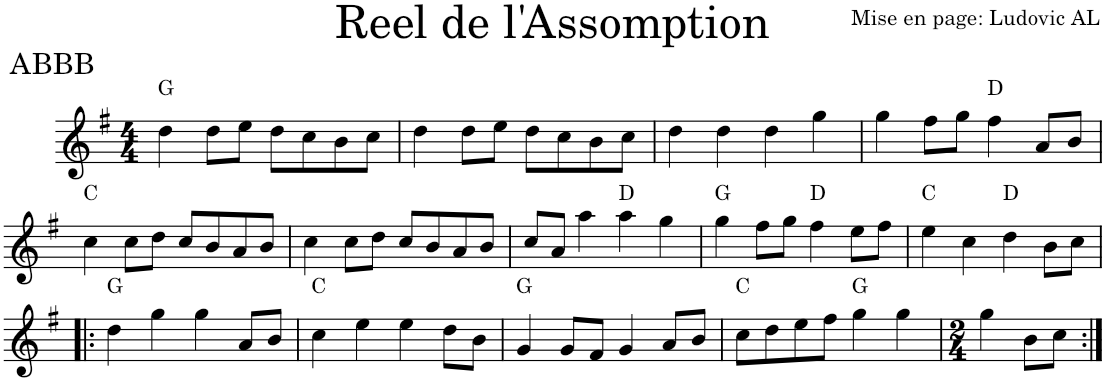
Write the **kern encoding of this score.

**kern	**harte
*part1	*part1
*staff1	*
*I"Voice	*
*I'V	*
*clefG2	*
*k[f#]	*
*M4/4	*
=1	=1
4dd\	G:maj
8dd\L	.
8ee\J	.
8dd\L	.
8cc\	.
8b\	.
8cc\J	.
=2	=2
4dd\	.
8dd\L	.
8ee\J	.
8dd\L	.
8cc\	.
8b\	.
8cc\J	.
=3	=3
4dd\	.
4dd\	.
4dd\	.
4gg\	.
=4	=4
4gg\	.
8ff#\L	.
8gg\J	.
4ff#\	D:maj
8a/L	.
8b/J	.
!!LO:LB:g=z
=5	=5
4cc\	C:maj
8cc\L	.
8dd\J	.
8cc/L	.
8b/	.
8a/	.
8b/J	.
=6	=6
4cc\	.
8cc\L	.
8dd\J	.
8cc/L	.
8b/	.
8a/	.
8b/J	.
=7	=7
8cc/L	.
8a/J	.
4aa\	.
4aa\	D:maj
4gg\	.
=8	=8
4gg\	G:maj
8ff#\L	.
8gg\J	.
4ff#\	D:maj
8ee\L	.
8ff#\J	.
=9	=9
4ee\	C:maj
4cc\	.
4dd\	D:maj
8b\L	.
8cc\J	.
!!LO:LB:g=z
=10!|:	=10!|:
4dd\	G:maj
4gg\	.
4gg\	.
8a/L	.
8b/J	.
=11	=11
4cc\	C:maj
4ee\	.
4ee\	.
8dd\L	.
8b\J	.
=12	=12
4g/	G:maj
8g/L	.
8f#/J	.
4g/	.
8a/L	.
8b/J	.
=13	=13
8cc\L	C:maj
8dd\	.
8ee\	.
8ff#\J	.
4gg\	G:maj
4gg\	.
=14	=14
*M2/4	*
4gg\	.
8b\L	.
8cc\J	.
=:|!	=:|!
*-	*-
